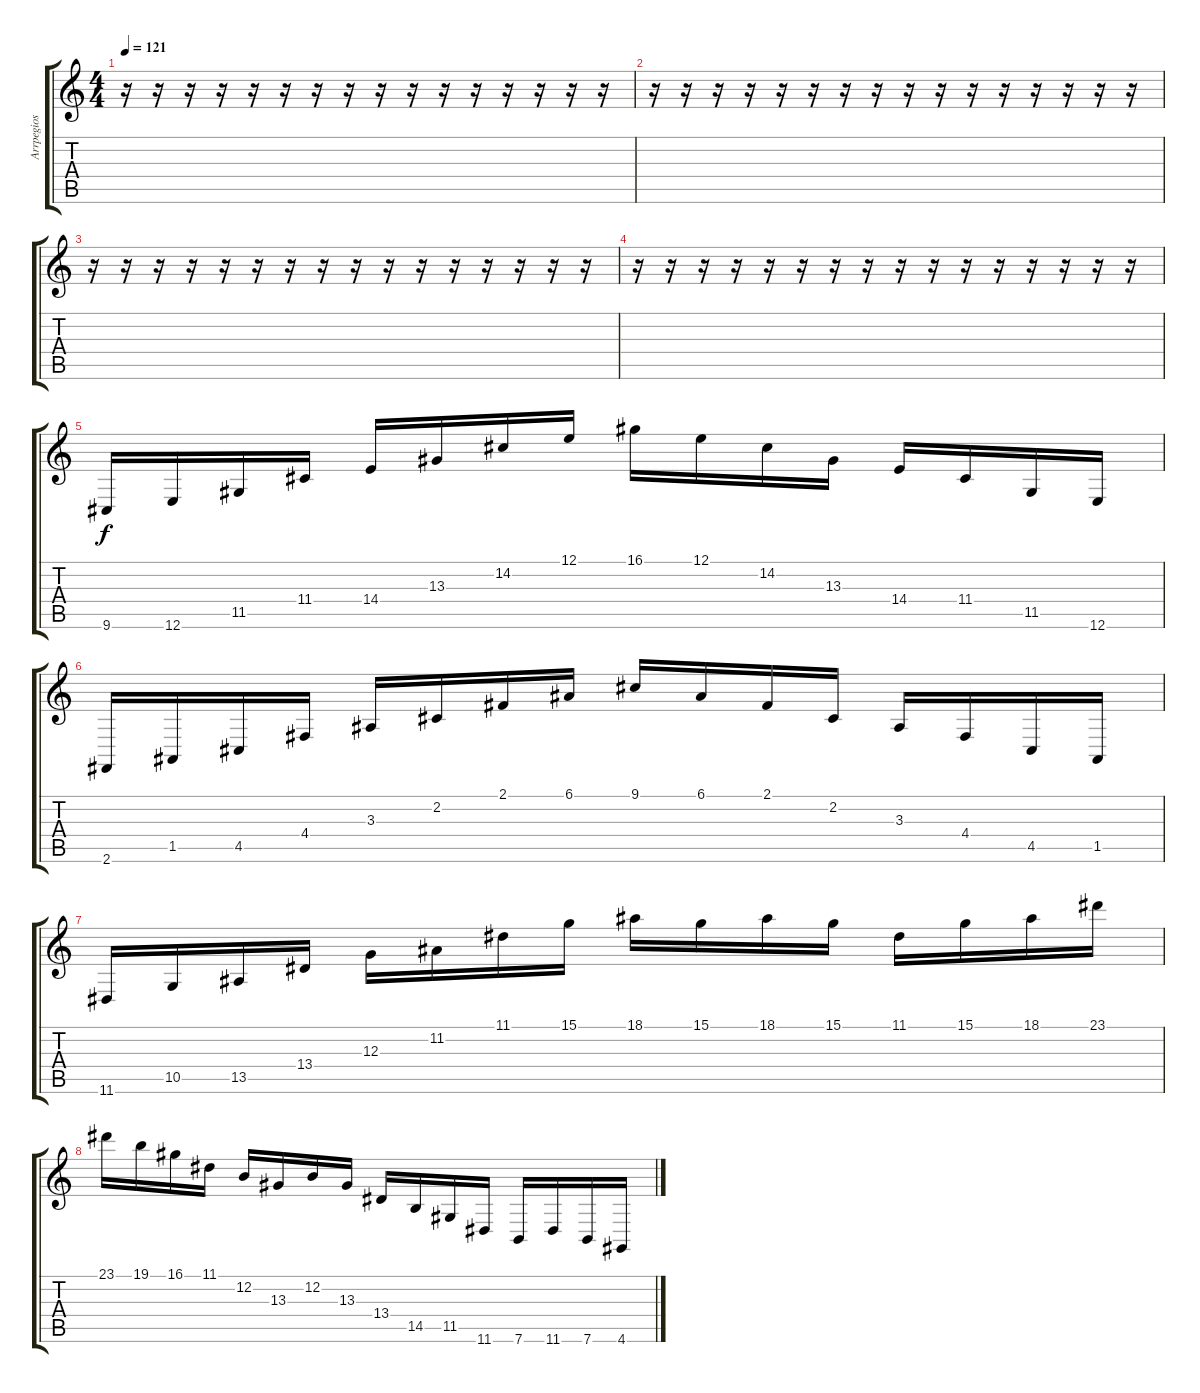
\track ("Arrpegios" "Arrpegios") {instrument lead2sawtooth}
\staff {score tabs}
\tuning (E4 B3 G3 D3 A2 E2) {hide}
\ts (4 4)
\tempo 121
\clef g2
\ks c
r.16{dy f} r.16 r.16 r.16 r.16 r.16 r.16 r.16 r.16 r.16 r.16 r.16 r.16 r.16 r.16 r.16 |
r.16 r.16 r.16 r.16 r.16 r.16 r.16 r.16 r.16 r.16 r.16 r.16 r.16 r.16 r.16 r.16 |
r.16 r.16 r.16 r.16 r.16 r.16 r.16 r.16 r.16 r.16 r.16 r.16 r.16 r.16 r.16 r.16 |
r.16 r.16 r.16 r.16 r.16 r.16 r.16 r.16 r.16 r.16 r.16 r.16 r.16 r.16 r.16 r.16 |
9.6.16 12.6.16 11.5.16 11.4.16 14.4.16 13.3.16 14.2.16 12.1.16 16.1.16 12.1.16 14.2.16 13.3.16 14.4.16 11.4.16 11.5.16 12.6.16 |
2.6.16 1.5.16 4.5.16 4.4.16 3.3.16 2.2.16 2.1.16 6.1.16 9.1.16 6.1.16 2.1.16 2.2.16 3.3.16 4.4.16 4.5.16 1.5.16 |
11.6.16 10.5.16 13.5.16 13.4.16 12.3.16 11.2.16 11.1.16 15.1.16 18.1.16 15.1.16 18.1.16 15.1.16 11.1.16 15.1.16 18.1.16 23.1.16 |
23.1.16 19.1.16 16.1.16 11.1.16 12.2.16 13.3.16 12.2.16 13.3.16 13.4.16 14.5.16 11.5.16 11.6.16 7.6.16 11.6.16 7.6.16 4.6.16
